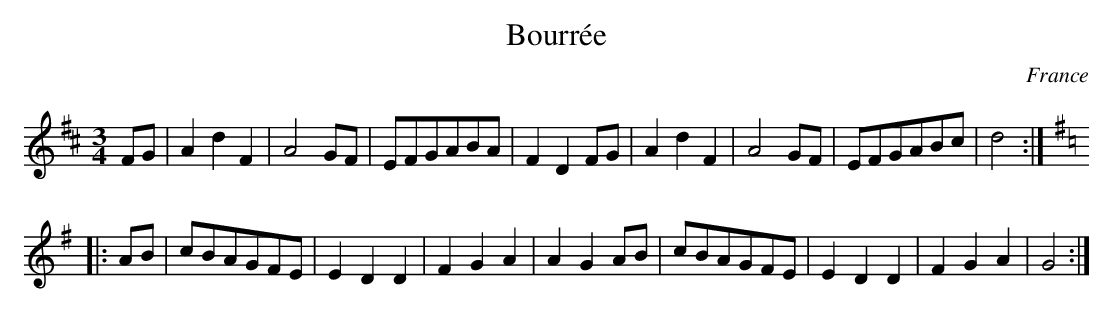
X:1
T:Bourrée
M:3/4
O:France
K:D major
FG|A2d2F2|A4GF|EFGABA|F2D2FG|\
A2d2F2|A4GF|EFGABc|d4::
K:G
AB|cBAGFE|E2D2D2|F2G2A2|A2G2AB|\
cBAGFE|E2D2D2|F2G2A2|G4:|
